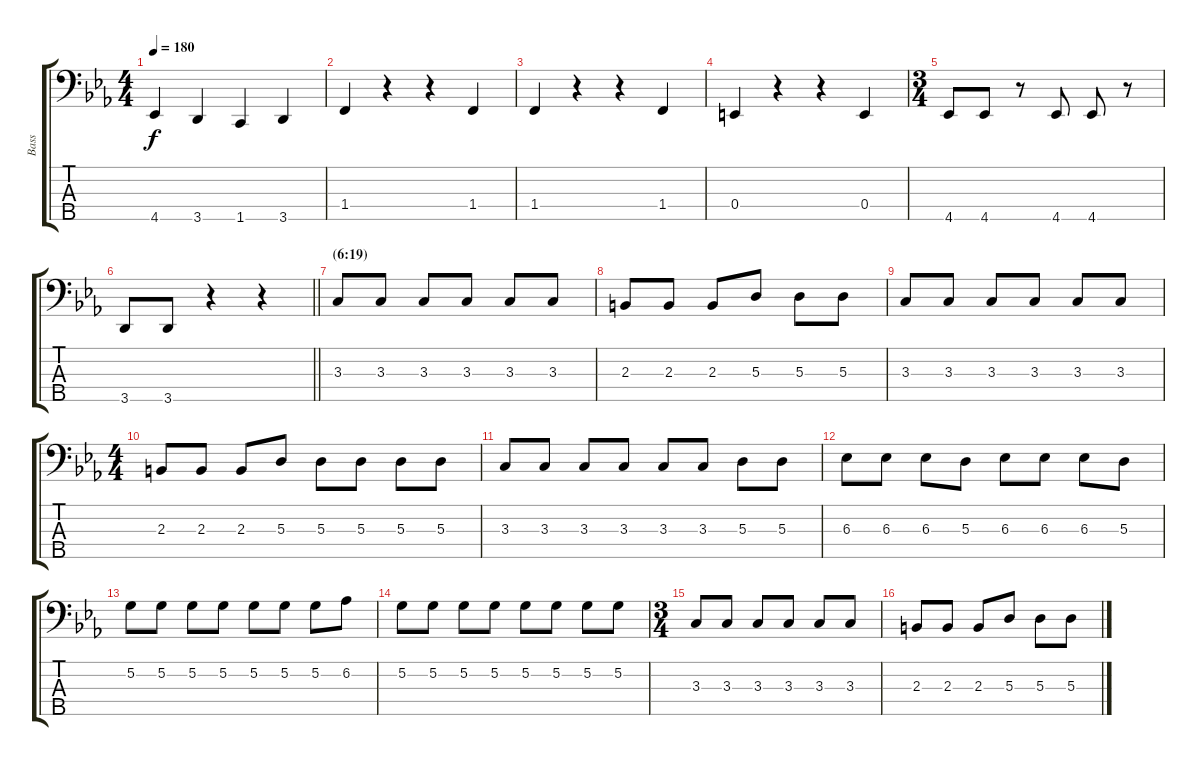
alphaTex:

\track ("Bass" "Bass") {instrument electricbassfinger}
\staff {score tabs}
\tuning (G2 D2 A1 E1 B0) {hide}
\ts (4 4)
\tempo 180
\clef f4
\ks eb
4.5.4{dy f} 3.5.4 1.5.4 3.5.4 |
1.4.4 r.4 r.4 1.4.4 |
1.4.4 r.4 r.4 1.4.4 |
0.4.4 r.4 r.4 0.4.4 |
\ts (3 4)
4.5.8 4.5.8 r.8 4.5.8 4.5.8 r.8 |
\barLineRight lightlight
3.5.8 3.5.8 r.4 r.4 |
\section ("" "(6:19)")
3.3.8 3.3.8 3.3.8 3.3.8 3.3.8 3.3.8 |
2.3.8 2.3.8 2.3.8 5.3.8 5.3.8 5.3.8 |
3.3.8 3.3.8 3.3.8 3.3.8 3.3.8 3.3.8 |
\ts (4 4)
2.3.8 2.3.8 2.3.8 5.3.8 5.3.8 5.3.8 5.3.8 5.3.8 |
3.3.8 3.3.8 3.3.8 3.3.8 3.3.8 3.3.8 5.3.8 5.3.8 |
6.3.8 6.3.8 6.3.8 5.3.8 6.3.8 6.3.8 6.3.8 5.3.8 |
5.2.8 5.2.8 5.2.8 5.2.8 5.2.8 5.2.8 5.2.8 6.2.8 |
5.2.8 5.2.8 5.2.8 5.2.8 5.2.8 5.2.8 5.2.8 5.2.8 |
\ts (3 4)
3.3.8 3.3.8 3.3.8 3.3.8 3.3.8 3.3.8 |
2.3.8 2.3.8 2.3.8 5.3.8 5.3.8 5.3.8
